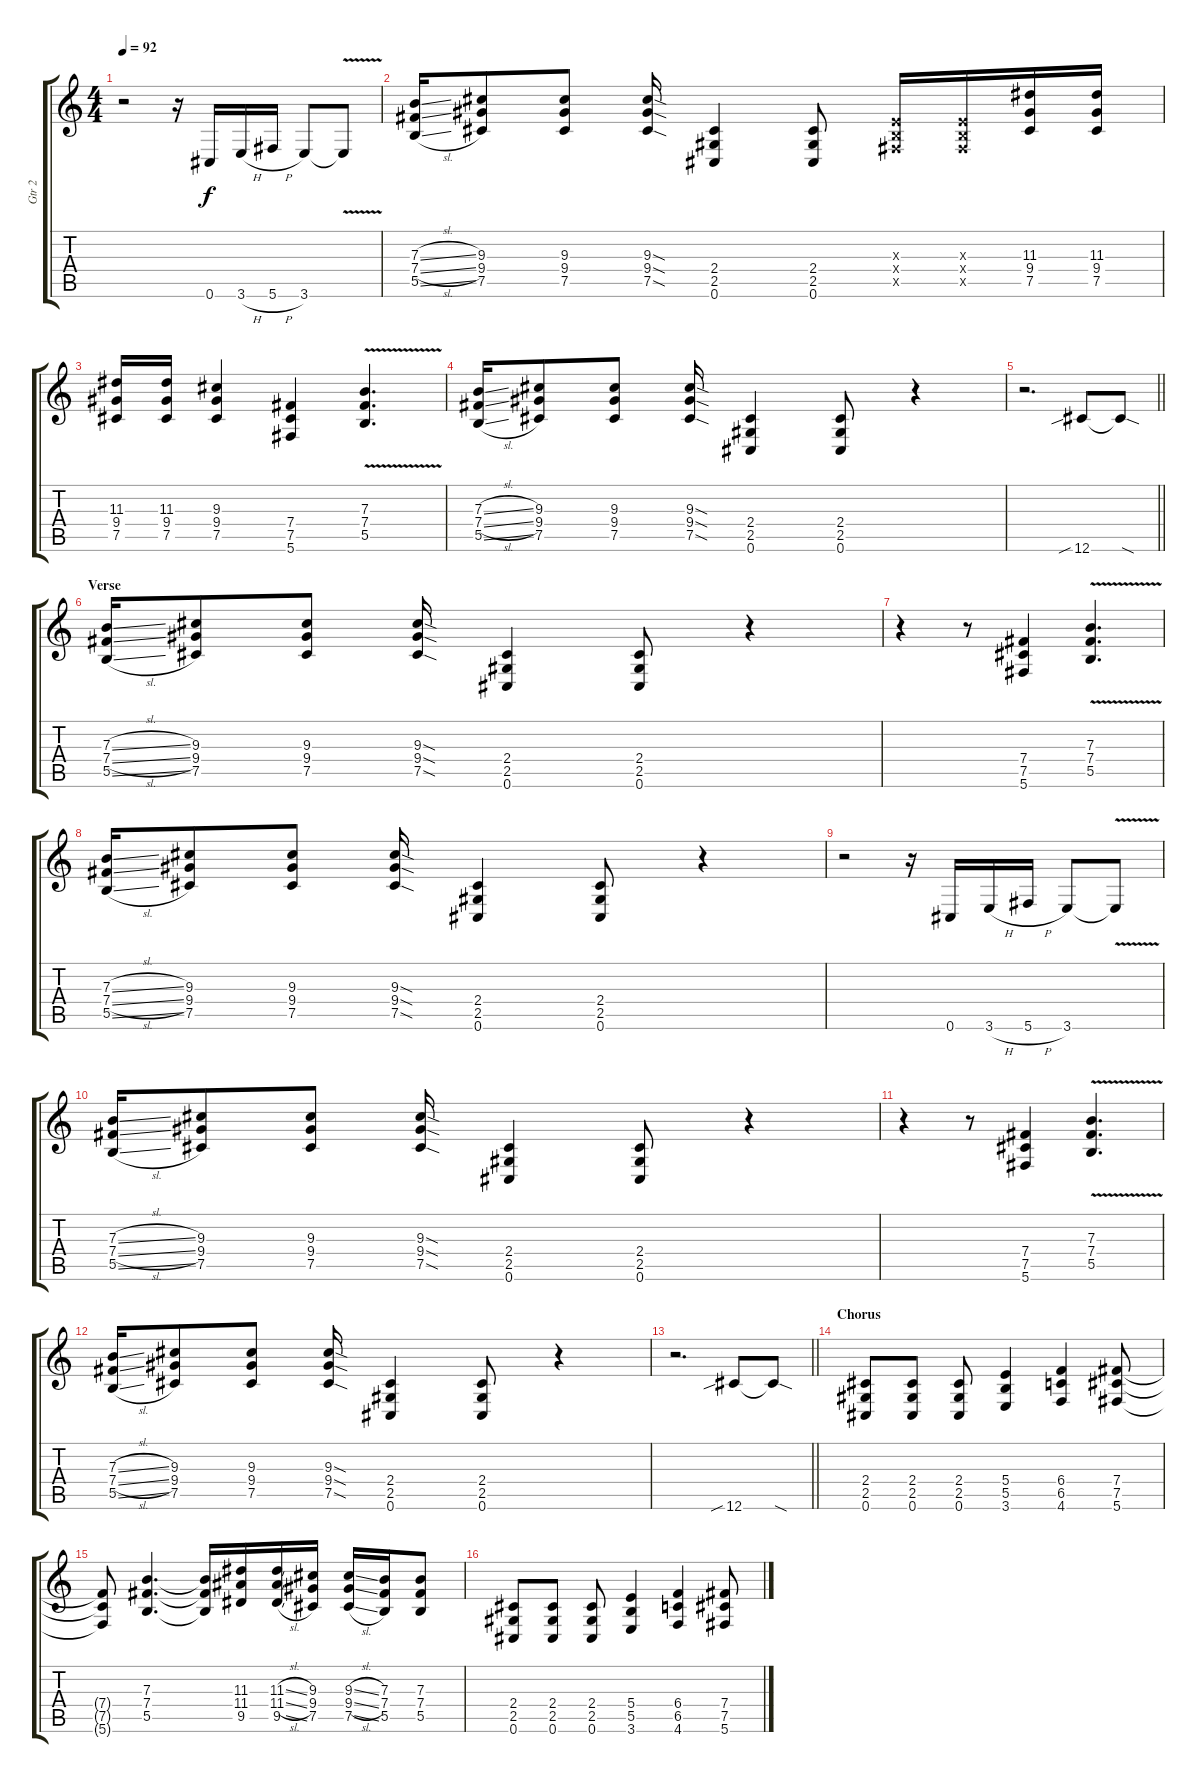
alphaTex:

\track ("Gtr 2" "Gtr 2") {instrument distortionguitar}
\staff {score tabs}
\tuning (Db4 Ab3 E3 B2 Gb2 Db2) {hide}
\ts (4 4)
\tempo 92
\clef g2
\ks c
r.2{dy f} r.16 0.6.16 3.6{h}.16 5.6{h}.16 3.6.8 3.6{v t}.8 |
(7.3{sl} 7.4{sl} 5.5{sl}).16 (9.3 9.4 7.5).8 (9.3 9.4 7.5).8 (9.3{sod} 9.4{sod} 7.5{sod}).16 (2.4 2.5 0.6).4 (2.4 2.5 0.6).8 (0.3{x} 0.4{x} 0.5{x}).16 (0.3{x} 0.4{x} 0.5{x}).16 (11.3 9.4 7.5).16 (11.3 9.4 7.5).16 |
(11.3 9.4 7.5).16 (11.3 9.4 7.5).16 (9.3 9.4 7.5).4 (7.4 7.5 5.6).4 (7.3 7.4{v} 5.5).4{d} |
(7.3{sl} 7.4{sl} 5.5{sl}).16 (9.3 9.4 7.5).8 (9.3 9.4 7.5).8 (9.3{sod} 9.4{sod} 7.5{sod}).16 (2.4 2.5 0.6).4 (2.4 2.5 0.6).8 r.4 |
\barLineRight lightlight
r.2{d} 12.6{sib}.8 12.6{sod t}.8 |
\section ("" "Verse")
(7.3{sl} 7.4{sl} 5.5{sl}).16 (9.3 9.4 7.5).8 (9.3 9.4 7.5).8 (9.3{sod} 9.4{sod} 7.5{sod}).16 (2.4 2.5 0.6).4 (2.4 2.5 0.6).8 r.4 |
r.4 r.8 (7.4 7.5 5.6).4 (7.3 7.4{v} 5.5).4{d} |
(7.3{sl} 7.4{sl} 5.5{sl}).16 (9.3 9.4 7.5).8 (9.3 9.4 7.5).8 (9.3{sod} 9.4{sod} 7.5{sod}).16 (2.4 2.5 0.6).4 (2.4 2.5 0.6).8 r.4 |
r.2 r.16 0.6.16 3.6{h}.16 5.6{h}.16 3.6.8 3.6{v t}.8 |
(7.3{sl} 7.4{sl} 5.5{sl}).16 (9.3 9.4 7.5).8 (9.3 9.4 7.5).8 (9.3{sod} 9.4{sod} 7.5{sod}).16 (2.4 2.5 0.6).4 (2.4 2.5 0.6).8 r.4 |
r.4 r.8 (7.4 7.5 5.6).4 (7.3 7.4{v} 5.5).4{d} |
(7.3{sl} 7.4{sl} 5.5{sl}).16 (9.3 9.4 7.5).8 (9.3 9.4 7.5).8 (9.3{sod} 9.4{sod} 7.5{sod}).16 (2.4 2.5 0.6).4 (2.4 2.5 0.6).8 r.4 |
\barLineRight lightlight
r.2{d} 12.6{sib}.8 12.6{sod t}.8 |
\section ("" "Chorus")
(2.4 2.5 0.6).8 (2.4 2.5 0.6).8 (2.4 2.5 0.6).8 (5.4 5.5 3.6).4 (6.4 6.5 4.6).4 (7.4 7.5 5.6).8 |
(7.4{t} 7.5{t} 5.6{t}).8 (7.3 7.4 5.5).4{d} (7.3{t} 7.4{t} 5.5{t}).16 (11.3 11.4 9.5).16 (11.3{sl} 11.4{sl} 9.5{sl}).16 (9.3 9.4 7.5).16 (9.3{sl} 9.4{sl} 7.5{sl}).16 (7.3 7.4 5.5).16 (7.3 7.4 5.5).8 |
(2.4 2.5 0.6).8 (2.4 2.5 0.6).8 (2.4 2.5 0.6).8 (5.4 5.5 3.6).4 (6.4 6.5 4.6).4 (7.4 7.5 5.6).8
